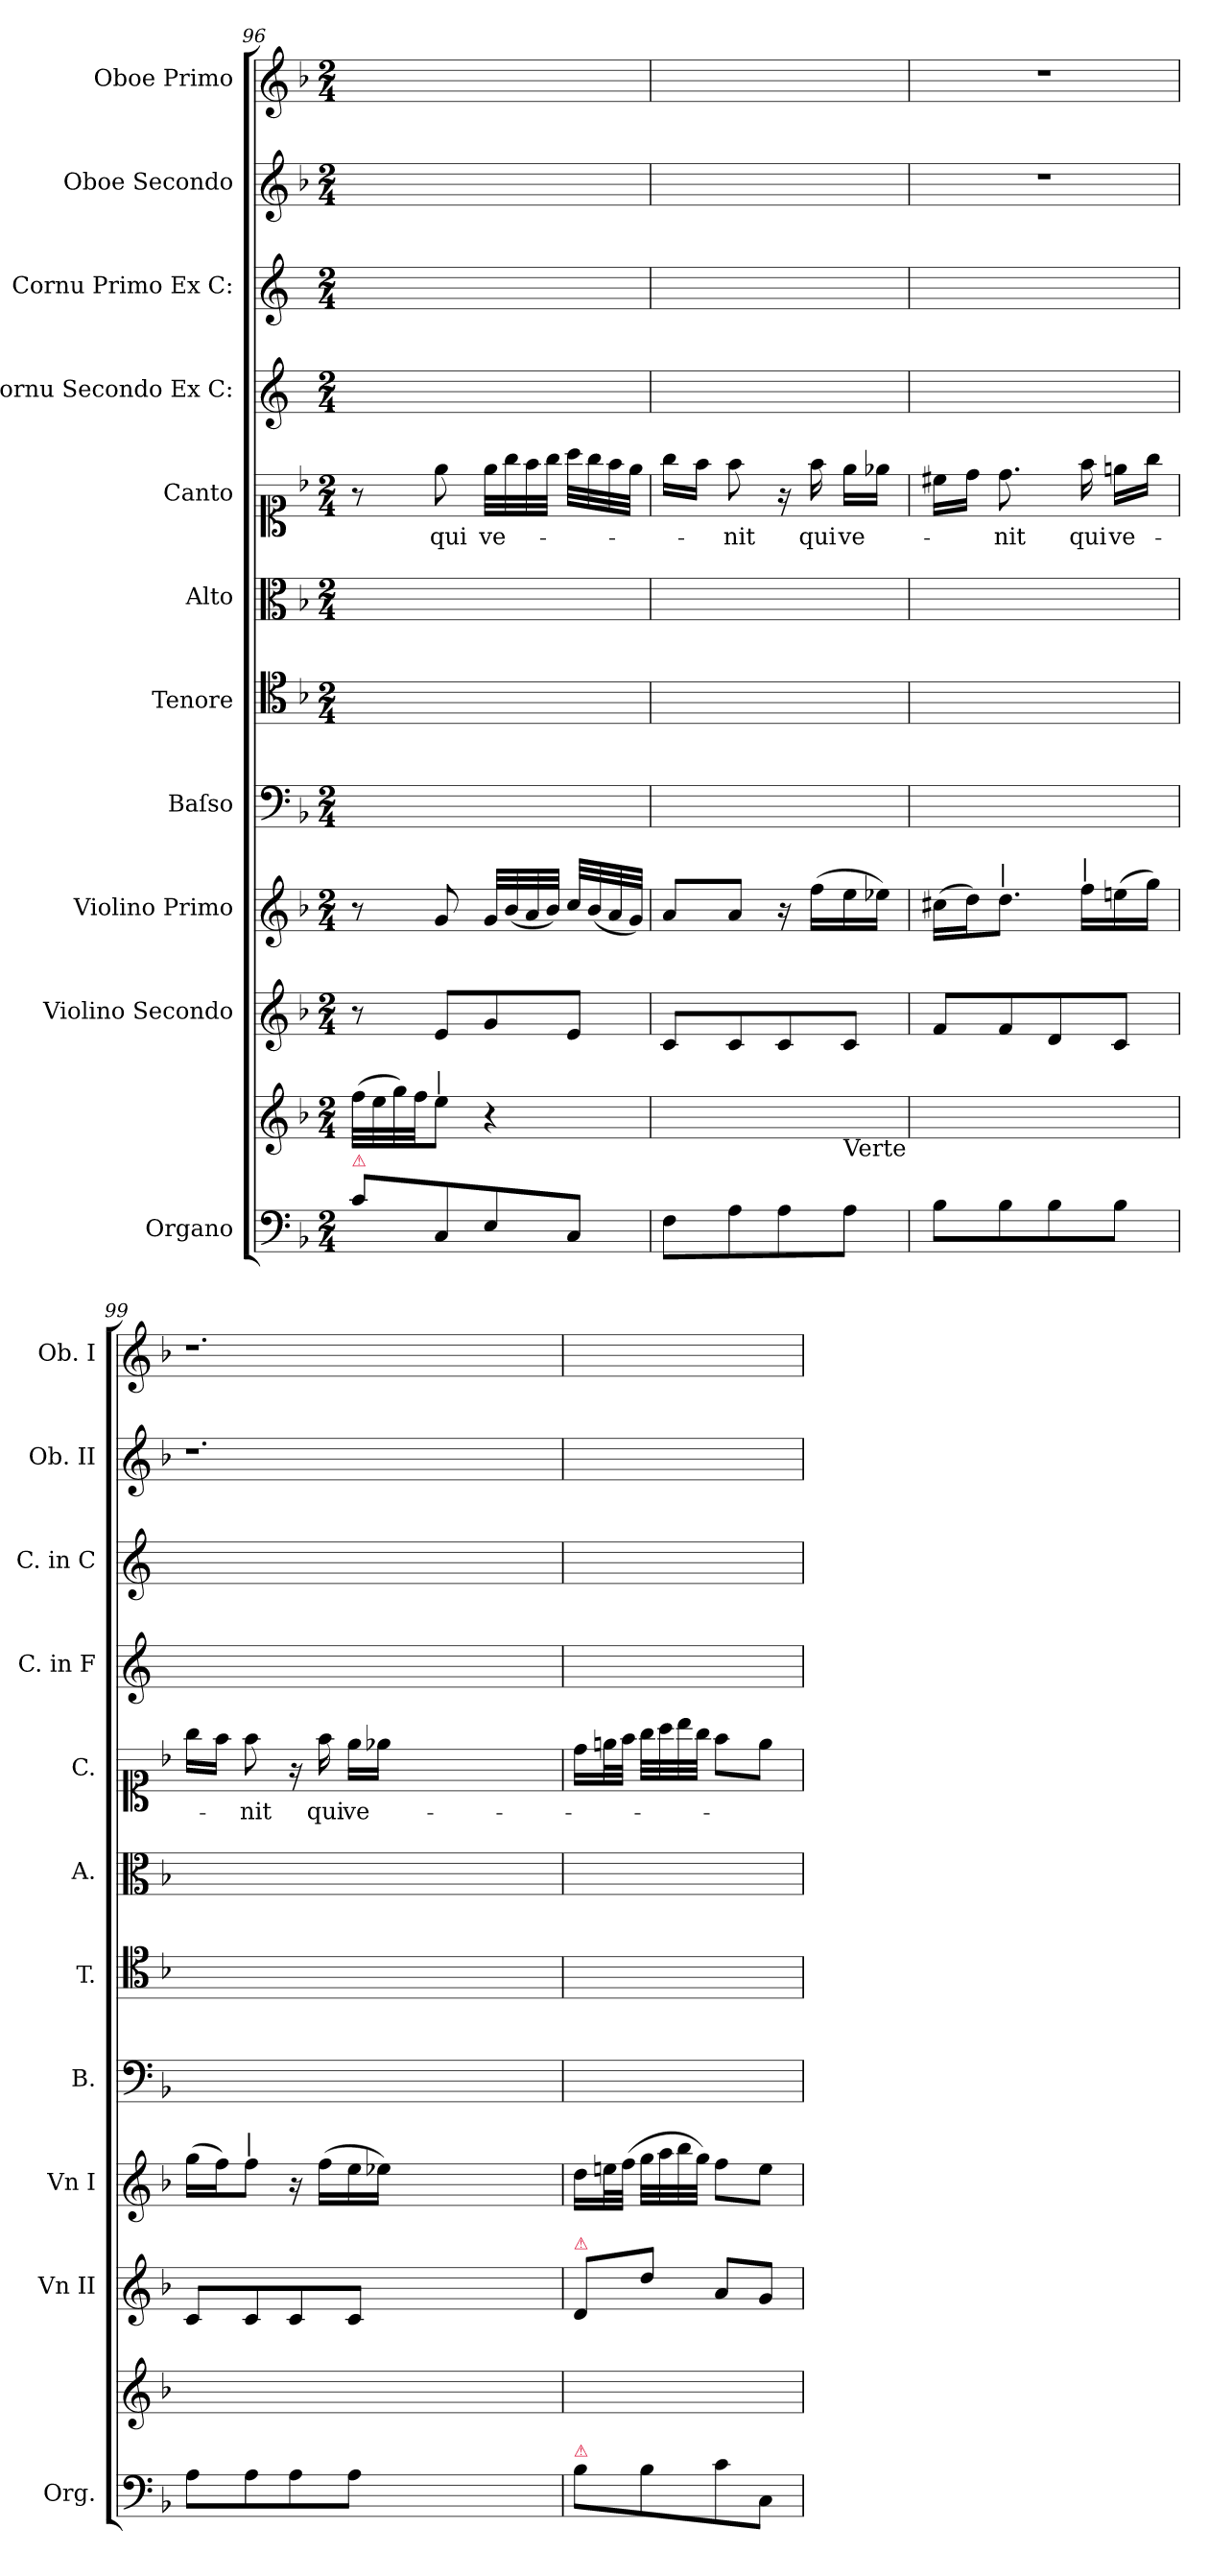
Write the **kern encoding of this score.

**kern	**kern	**kern	**kern	**kern	**kern	**kern	**kern	**text	**kern	**kern	**kern	**kern
*part11	*part11	*part10	*part9	*part8	*part7	*part6	*part5	*part5	*part4	*part3	*part2	*part1
*staff12	*staff11	*staff10	*staff9	*staff8	*staff7	*staff6	*staff5	*staff5	*staff4	*staff3	*staff2	*staff1
*I"Organo	*	*I"Violino Secondo	*I"Violino Primo	*I"Baſso	*I"Tenore	*I"Alto	*I"Canto	*	*I"Cornu Secondo Ex C:	*I"Cornu Primo Ex C:	*I"Oboe Secondo	*I"Oboe Primo
*I'Org.	*	*I'Vn II	*I'Vn I	*I'B.	*I'T.	*I'A.	*I'C.	*	*I'C. in F	*I'C. in C	*I'Ob. II	*I'Ob. I
*clefF4	*clefG2	*clefG2	*clefG2	*clefF4	*clefC4	*clefC3	*clefC1	*	*clefG2	*clefG2	*clefG2	*clefG2
*	*	*	*	*	*	*	*	*	*ITrd4c7	*ITrd4c7	*	*
*k[b-]	*k[b-]	*k[b-]	*k[b-]	*k[b-]	*k[b-]	*k[b-]	*k[b-]	*	*k[b-]	*k[b-]	*k[b-]	*k[b-]
*F:	*F:	*F:	*F:	*F:	*F:	*F:	*F:	*	*F:	*F:	*F:	*F:
*M2/4	*M2/4	*M2/4	*M2/4	*M2/4	*M2/4	*M2/4	*M2/4	*	*M2/4	*M2/4	*M2/4	*M2/4
=96	=96	=96	=96	=96	=96	=96	=96	=96	=96	=96	=96	=96
!LO:TX:a:color=crimson:t=⚠	!	!	!	!	!	!	!	!	!	!	!	!
8c\L	(32ff\LLL	8r	8r	2ryy	2ryy	2ryy	8r	.	2ryy	2ryy	2ryy	2ryy
.	32ee\	.	.	.	.	.	.	.	.	.	.	.
.	32gg\)	.	.	.	.	.	.	.	.	.	.	.
.	32ff\JJ	.	.	.	.	.	.	.	.	.	.	.
!	!LO:TX:a:t=|	!	!	!	!	!	!	!	!	!	!	!
8C/	8ee\J	8e/L	8g/	.	.	.	8ee\	qui	.	.	.	.
8E/	4r	8g/	32g/LLL	.	.	.	32ee\LLL	ve-	.	.	.	.
.	.	.	(32b-/	.	.	.	32gg\	.	.	.	.	.
.	.	.	32a/	.	.	.	32ff\	.	.	.	.	.
.	.	.	32b-/JJJ)	.	.	.	32gg\JJJ	.	.	.	.	.
8C\J	.	8e/J	32cc/LLL	.	.	.	32aa\LLL	.	.	.	.	.
.	.	.	(32b-/	.	.	.	32gg\	.	.	.	.	.
.	.	.	32a/	.	.	.	32ff\	.	.	.	.	.
.	.	.	32g/JJJ)	.	.	.	32ee\JJJ	.	.	.	.	.
=97	=97	=97	=97	=97	=97	=97	=97	=97	=97	=97	=97	=97
*	*^	*	*	*	*	*	*	*	*	*	*	*
8F\L	2ryy	4.ryy	8c/L	8a/L	2ryy	2ryy	2ryy	16gg\LL	.	2ryy	2ryy	2ryy	2ryy
.	.	.	.	.	.	.	.	16ff\JJ	.	.	.	.	.
8A\	.	.	8c/	8a/J	.	.	.	8ff\	-nit	.	.	.	.
8A\	.	.	8c/	16r	.	.	.	16r	.	.	.	.	.
.	.	.	.	(16ff\LL	.	.	.	16ff\	qui	.	.	.	.
!	!	!LO:TX:b:t=Verte	!	!	!	!	!	!	!	!	!	!	!
8A\J	.	8ryy	8c/J	16ee\	.	.	.	16ee\LL	ve-	.	.	.	.
.	.	.	.	16ee-X\JJ)	.	.	.	16ee-X\JJ	.	.	.	.	.
*	*v	*v	*	*	*	*	*	*	*	*	*	*	*
=98	=98	=98	=98	=98	=98	=98	=98	=98	=98	=98	=98	=98
8B-\L	2ryy	8f/L	(16cc#X\LL	2ryy	2ryy	2ryy	16cc#X\LL	.	2ryy	2ryy	2r	2r
.	.	.	16dd\J)	.	.	.	16dd\JJ	.	.	.	.	.
!	!	!	!LO:TX:a:t=|	!	!	!	!	!	!	!	!	!
8B-\	.	8f/	8.dd\J	.	.	.	8.dd\	-nit	.	.	.	.
8B-\	.	8d/	.	.	.	.	.	.	.	.	.	.
!	!	!	!LO:TX:a:t=|	!	!	!	!	!	!	!	!	!
.	.	.	16ff\LL	.	.	.	16ff\	qui	.	.	.	.
8B-\J	.	8c/J	(16een\	.	.	.	16een\LL	ve-	.	.	.	.
.	.	.	16gg\JJ)	.	.	.	16gg\JJ	.	.	.	.	.
=99	=99	=99	=99	=99	=99	=99	=99	=99	=99	=99	=99	=99
8A\L	2ryy	8c/L	(16gg\LL	2ryy	2ryy	2ryy	16gg\LL	.	2ryy	2ryy	1.r	1.r
.	.	.	16ff\J)	.	.	.	16ff\JJ	.	.	.	.	.
!	!	!	!LO:TX:a:t=|	!	!	!	!	!	!	!	!	!
8A\	.	8c/	8ff\J	.	.	.	8ff\	-nit	.	.	.	.
8A\	.	8c/	16r	.	.	.	16r	.	.	.	.	.
.	.	.	(16ff\LL	.	.	.	16ff\	qui	.	.	.	.
8A\J	.	8c/J	16ee\	.	.	.	16ee\LL	ve-	.	.	.	.
.	.	.	16ee-X\JJ)	.	.	.	16ee-X\JJ	.	.	.	.	.
1ryy	1ryy	1ryy	1ryy	1ryy	1ryy	1ryy	1ryy	.	1ryy	1ryy	.	.
=100	=100	=100	=100	=100	=100	=100	=100	=100	=100	=100	=100	=100
!	!	!LO:TX:a:color=crimson:t=⚠	!	!	!	!	!	!	!	!	!	!
!LO:TX:a:color=crimson:t=⚠	!	!	!	!	!	!	!	!	!	!	!	!
8B-\L	2ryy	8d/L	16dd\LL	2ryy	2ryy	2ryy	16dd\LL	.	2ryy	2ryy	2ryy	2ryy
.	.	.	32een\L	.	.	.	32een\L	.	.	.	.	.
.	.	.	(32ff\JJJ	.	.	.	32ff\JJJ	.	.	.	.	.
8B-\	.	8dd\J	32gg\LLL	.	.	.	32gg\LLL	.	.	.	.	.
.	.	.	32aa\	.	.	.	32aa\	.	.	.	.	.
.	.	.	32bb-\	.	.	.	32bb-\	.	.	.	.	.
.	.	.	32gg\JJJ)	.	.	.	32gg\JJJ	.	.	.	.	.
8c\	.	8a/L	8ff\L	.	.	.	8ff\L	.	.	.	.	.
8C/J	.	8g/J	8ee\J	.	.	.	8ee\J	.	.	.	.	.
=	=	=	=	=	=	=	=	=	=	=	=	=
*-	*-	*-	*-	*-	*-	*-	*-	*-	*-	*-	*-	*-
